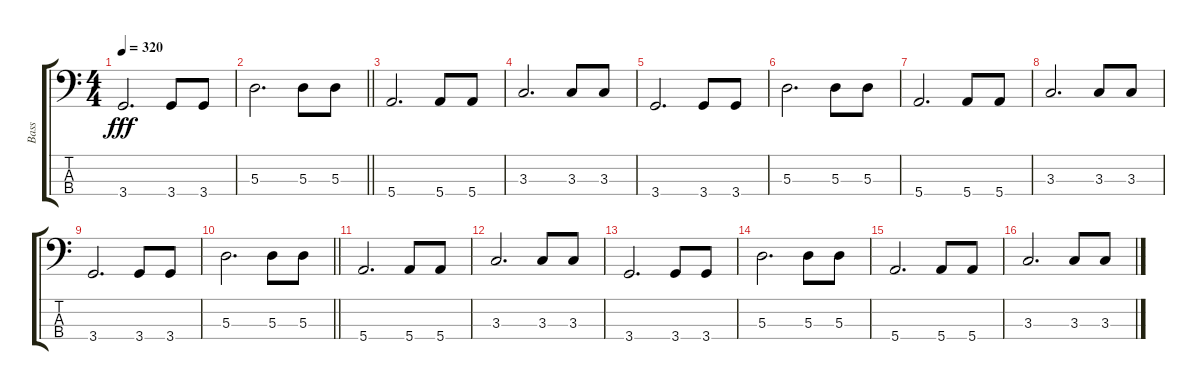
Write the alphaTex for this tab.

\track ("Bass" "Bass") {instrument electricbasspick}
\staff {score tabs}
\tuning (G2 D2 A1 E1) {hide}
\ts (4 4)
\tempo 320
\clef f4
\ks c
3.4.2{d dy fff} 3.4.8 3.4.8 |
\barLineRight lightlight
5.3.2{d} 5.3.8 5.3.8 |
5.4.2{d} 5.4.8 5.4.8 |
3.3.2{d} 3.3.8 3.3.8 |
3.4.2{d} 3.4.8 3.4.8 |
5.3.2{d} 5.3.8 5.3.8 |
5.4.2{d} 5.4.8 5.4.8 |
3.3.2{d} 3.3.8 3.3.8 |
3.4.2{d} 3.4.8 3.4.8 |
\barLineRight lightlight
5.3.2{d} 5.3.8 5.3.8 |
5.4.2{d} 5.4.8 5.4.8 |
3.3.2{d} 3.3.8 3.3.8 |
3.4.2{d} 3.4.8 3.4.8 |
5.3.2{d} 5.3.8 5.3.8 |
5.4.2{d} 5.4.8 5.4.8 |
3.3.2{d} 3.3.8 3.3.8
